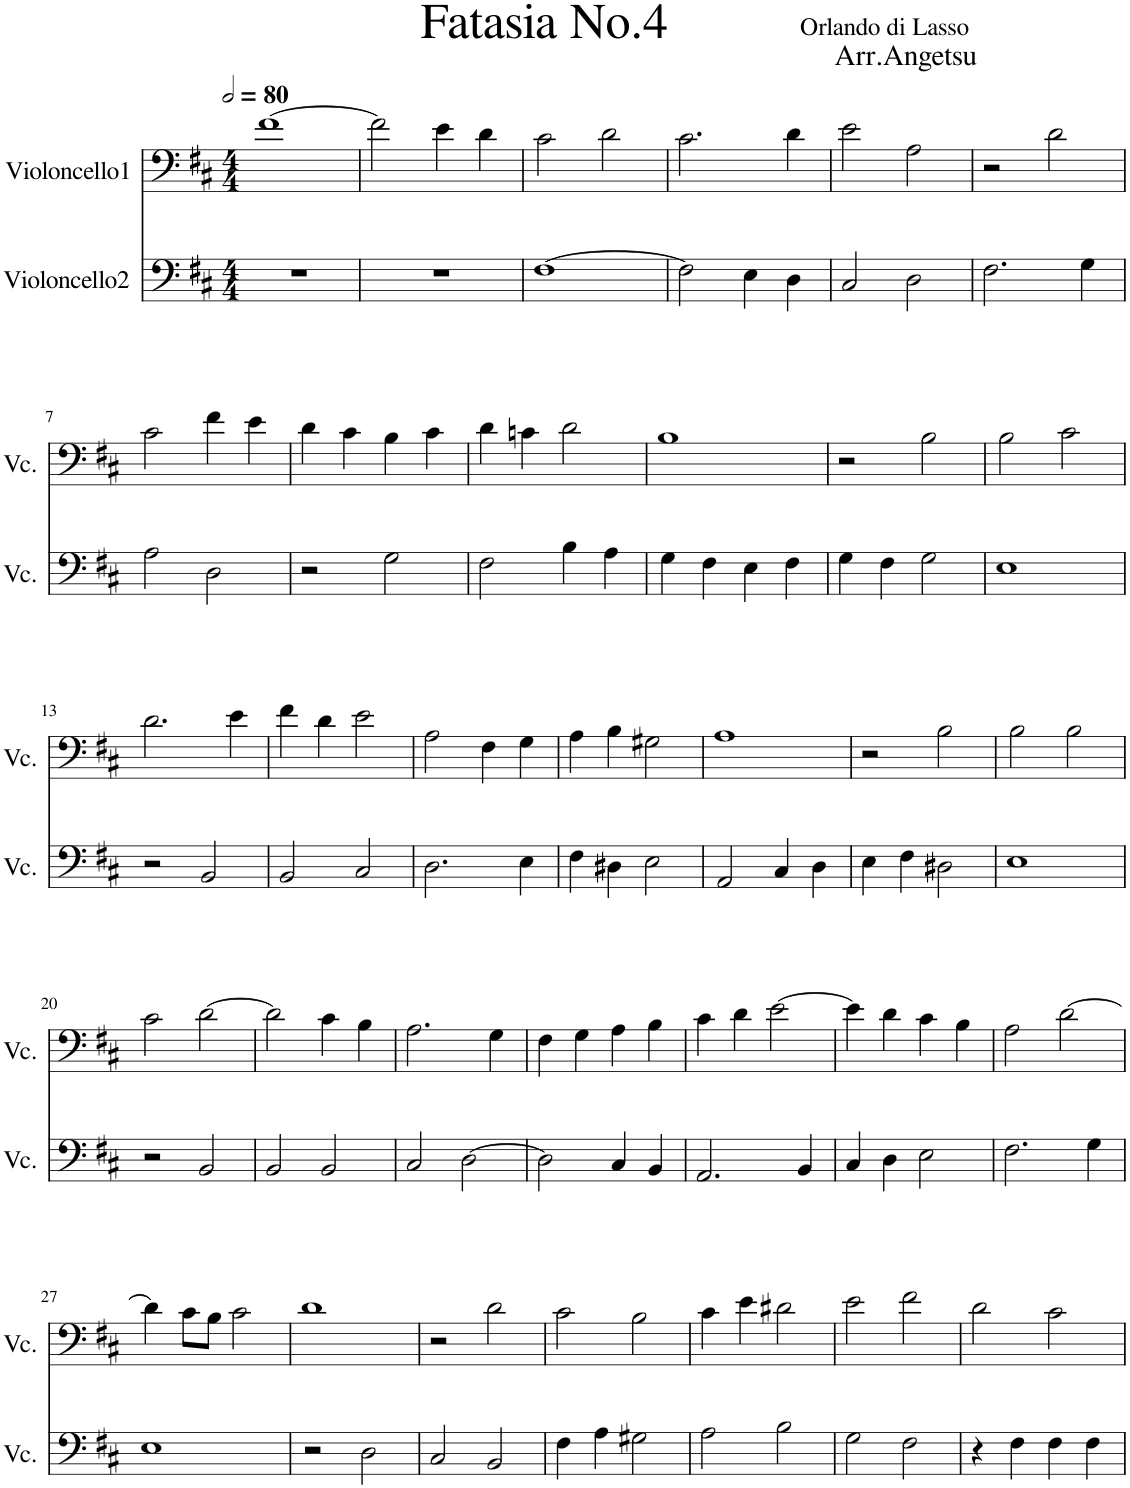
**kern	**kern
*part2	*part1
*staff2	*staff1
*I"Violoncello2	*I"Violoncello1
*I'Vc.	*I'Vc.
*clefF4	*clefF4
*k[f#c#]	*k[f#c#]
*M4/4	*M4/4
*MM160	*MM160
=1	=1
1r	[1f#
=2	=2
1r	2f#\]
.	4e\
.	4d\
=3	=3
[1F#	2c#\
.	2d\
=4	=4
2F#\]	2.c#\
4E\	.
4D\	4d\
=5	=5
2C#/	2e\
2D\	2A\
=6	=6
2.F#\	2r
.	2d\
4G\	.
!!LO:LB:g=z
=7	=7
2A\	2c#\
2D\	4f#\
.	4e\
=8	=8
2r	4d\
.	4c#\
2G\	4B\
.	4c#\
=9	=9
2F#\	4d\
.	4cn\
4B\	2d\
4A\	.
=10	=10
4G\	1B
4F#\	.
4E\	.
4F#\	.
=11	=11
4G\	2r
4F#\	.
2G\	2B\
=12	=12
1E	2B\
.	2c#\
!!LO:LB:g=z
=13	=13
2r	2.d\
2BB/	.
.	4e\
=14	=14
2BB/	4f#\
.	4d\
2C#/	2e\
=15	=15
2.D\	2A\
.	4F#\
4E\	4G\
=16	=16
4F#\	4A\
4D#X\	4B\
2E\	2G#X\
=17	=17
2AA/	1A
4C#/	.
4D\	.
=18	=18
4E\	2r
4F#\	.
2D#X\	2B\
=19	=19
1E	2B\
.	2B\
!!LO:LB:g=z
=20	=20
2r	2c#\
2BB/	[2d\
=21	=21
2BB/	2d\]
2BB/	4c#\
.	4B\
=22	=22
2C#/	2.A\
[2D\	.
.	4G\
=23	=23
2D\]	4F#\
.	4G\
4C#/	4A\
4BB/	4B\
=24	=24
2.AA/	4c#\
.	4d\
.	[2e\
4BB/	.
=25	=25
4C#/	4e\]
4D\	4d\
2E\	4c#\
.	4B\
=26	=26
2.F#\	2A\
.	[2d\
4G\	.
!!LO:LB:g=z
=27	=27
1E	4d\]
.	8c#\L
.	8B\J
.	2c#\
=28	=28
2r	1d
2D\	.
=29	=29
2C#/	2r
2BB/	2d\
=30	=30
4F#\	2c#\
4A\	.
2G#X\	2B\
=31	=31
2A\	4c#\
.	4e\
2B\	2d#X\
=32	=32
2G\	2e\
2F#\	2f#\
=33	=33
4r	2d\
4F#\	.
4F#\	2c#\
4F#\	.
=	=
*-	*-
